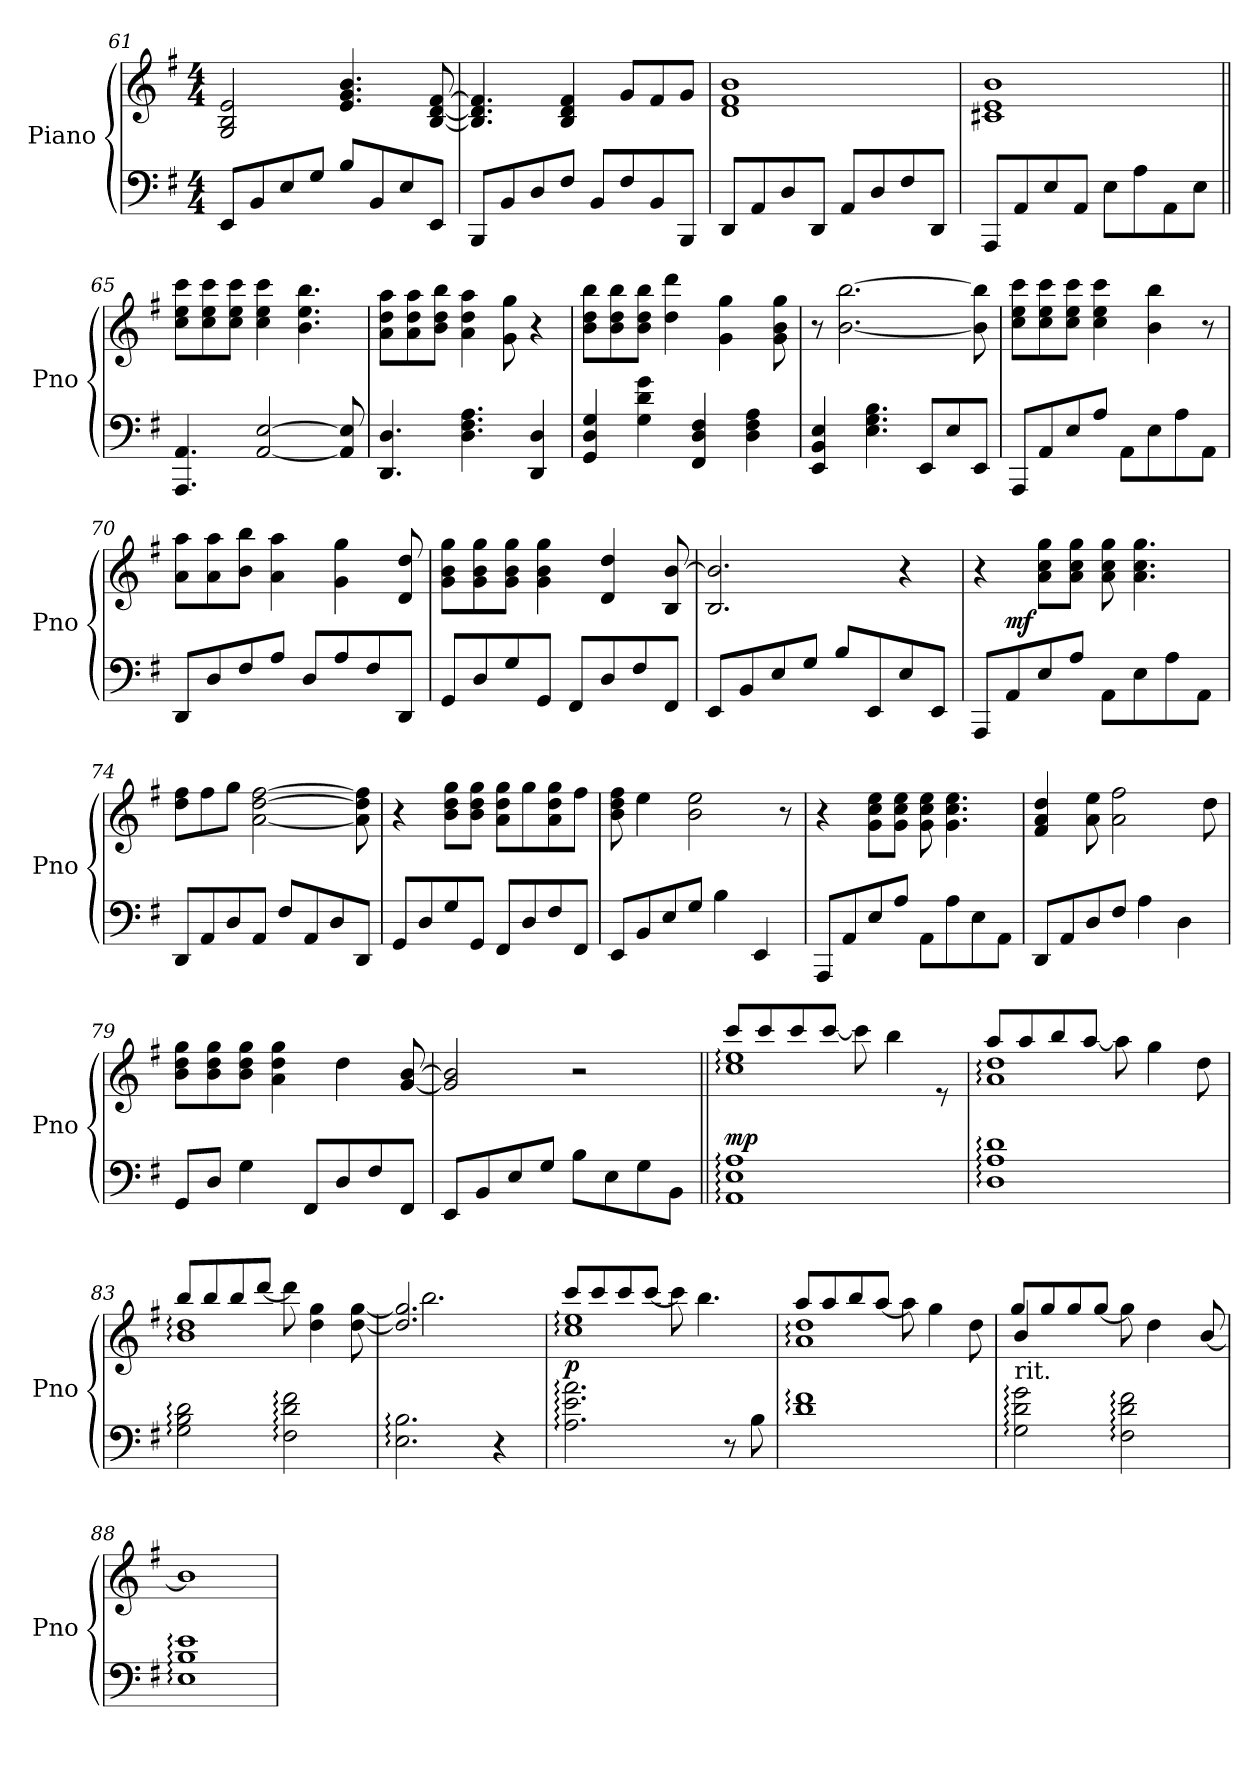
**kern	**kern	**dynam
*part1	*part1	*part1
*staff2	*staff1	*staff1/2
*I"Piano	*	*
*I'Pno	*	*
!!LO:LB:g=z
*clefF4	*clefG2	*
*k[f#]	*k[f#]	*
*G:	*G:	*
*M4/4	*M4/4	*
=61	=61	=61
8EE/L	2G/ 2B/ 2e/	.
8BB/	.	.
8E/	.	.
8G/J	.	.
8B/L	4.e/ 4.g/ 4.b/	.
8BB/	.	.
8E/	.	.
8EE/J	[8B/ [8d/ [8f#/	.
=62	=62	=62
8BBB/L	4.B/] 4.d/] 4.f#/]	.
8BB/	.	.
8D/	.	.
8F#/J	4B/ 4d/ 4f#/	.
8BB/L	.	.
8F#/	8g/L	.
8BB/	8f#/	.
8BBB/J	8g/J	.
=63	=63	=63
8DD/L	1d 1f# 1b	.
8AA/	.	.
8D/	.	.
8DD/J	.	.
8AA/L	.	.
8D/	.	.
8F#/	.	.
8DD/J	.	.
=64	=64	=64
8AAA/L	1c#X 1e 1b	.
8AA/	.	.
8E/	.	.
8AA/J	.	.
8E\L	.	.
8A\	.	.
8AA\	.	.
8E\J	.	.
!!LO:LB:g=z
=65||	=65||	=65||
4.AAA/ 4.AA/	8cc\ 8ee\ 8ccc\L	.
.	8cc\ 8ee\ 8ccc\	.
.	8cc\ 8ee\ 8ccc\J	.
[2AA/ [2E/	4cc\ 4ee\ 4ccc\	.
.	4.b\ 4.ee\ 4.bb\	.
8AA/] 8E/]	.	.
=66	=66	=66
4.DD/ 4.D/	8a\ 8dd\ 8aa\L	.
.	8a\ 8dd\ 8aa\	.
.	8b\ 8dd\ 8bb\J	.
4.D\ 4.F#\ 4.A\	4a\ 4dd\ 4aa\	.
.	8g\ 8gg\	.
4DD/ 4D/	4r	.
=67	=67	=67
4GG/ 4D/ 4G/	8b\ 8dd\ 8bb\L	.
.	8b\ 8dd\ 8bb\	.
4G\ 4d\ 4g\	8b\ 8dd\ 8bb\J	.
.	4dd\ 4ddd\	.
4FF#/ 4D/ 4F#/	.	.
.	4g\ 4gg\	.
4D\ 4F#\ 4A\	.	.
.	8g\ 8b\ 8gg\	.
=68	=68	=68
4EE/ 4BB/ 4E/	8r	.
.	[2.b\ [2.bb\	.
4.E\ 4.G\ 4.B\	.	.
8EE/L	.	.
8E/	.	.
8EE/J	8b\] 8bb\]	.
!!LO:LB:g=z
=69	=69	=69
8AAA/L	8cc\ 8ee\ 8ccc\L	.
8AA/	8cc\ 8ee\ 8ccc\	.
8E/	8cc\ 8ee\ 8ccc\J	.
8A/J	4cc\ 4ee\ 4ccc\	.
8AA\L	.	.
8E\	4b\ 4bb\	.
8A\	.	.
8AA\J	8r	.
=70	=70	=70
8DD/L	8a\ 8aa\L	.
8D/	8a\ 8aa\	.
8F#/	8b\ 8bb\J	.
8A/J	4a\ 4aa\	.
8D/L	.	.
8A/	4g\ 4gg\	.
8F#/	.	.
8DD/J	8d/ 8dd/	.
=71	=71	=71
8GG/L	8g\ 8b\ 8gg\L	.
8D/	8g\ 8b\ 8gg\	.
8G/	8g\ 8b\ 8gg\J	.
8GG/J	4g\ 4b\ 4gg\	.
8FF#/L	.	.
8D/	4d/ 4dd/	.
8F#/	.	.
8FF#/J	8B/ [8b/	.
=72	=72	=72
8EE/L	2.B/ 2.b/]	.
8BB/	.	.
8E/	.	.
8G/J	.	.
8B/L	.	.
8EE/	.	.
8E/	4r	.
8EE/J	.	.
!!LO:LB:g=z
=73	=73	=73
8AAA/L	4r	.
!	!	!LO:DY:a=2
8AA/	.	mf
8E/	8a\ 8cc\ 8gg\L	.
8A/J	8a\ 8cc\ 8gg\J	.
8AA\L	8a\ 8cc\ 8gg\	.
8E\	4.a\ 4.cc\ 4.gg\	.
8A\	.	.
8AA\J	.	.
=74	=74	=74
8DD/L	8dd\ 8ff#\L	.
8AA/	8ff#\	.
8D/	8gg\J	.
8AA/J	[2a\ [2dd\ [2ff#\	.
8F#/L	.	.
8AA/	.	.
8D/	.	.
8DD/J	8a\] 8dd\] 8ff#\]	.
=75	=75	=75
8GG/L	4r	.
8D/	.	.
8G/	8b\ 8dd\ 8gg\L	.
8GG/J	8b\ 8dd\ 8gg\J	.
8FF#/L	8a\ 8dd\ 8gg\L	.
8D/	8gg\	.
8F#/	8a\ 8dd\ 8gg\	.
8FF#/J	8ff#\J	.
=76	=76	=76
8EE/L	8b\ 8dd\ 8ff#\	.
8BB/	4ee\	.
8E/	.	.
8G/J	2b\ 2ee\	.
4B\	.	.
4EE/	.	.
.	8r	.
=77	=77	=77
8AAA/L	4r	.
8AA/	.	.
8E/	8g\ 8cc\ 8ee\L	.
8A/J	8g\ 8cc\ 8ee\J	.
8AA\L	8g\ 8cc\ 8ee\	.
8A\	4.g\ 4.cc\ 4.ee\	.
8E\	.	.
8AA\J	.	.
!!LO:PB:g=z
=78	=78	=78
8DD/L	4f#/ 4a/ 4dd/	.
8AA/	.	.
8D/	8a\ 8ee\	.
8F#/J	2a\ 2ff#\	.
4A\	.	.
4D\	.	.
.	8dd\	.
=79	=79	=79
8GG/L	8b\ 8dd\ 8gg\L	.
8D/J	8b\ 8dd\ 8gg\	.
4G\	8b\ 8dd\ 8gg\J	.
.	4a\ 4dd\ 4gg\	.
8FF#/L	.	.
8D/	4dd\	.
8F#/	.	.
8FF#/J	[8g/ [8b/	.
=80	=80	=80
8EE/L	2g/] 2b/]	.
8BB/	.	.
8E/	.	.
8G/J	.	.
8B\L	2r	.
8E\	.	.
8G\	.	.
8BB\J	.	.
=81||	=81||	=81||
*	*^	*
!	!	!	!LO:DY:a=2
1AA: 1E: 1A:	1cc: 1ee:	8ccc/L	mp
.	.	8ccc/	.
.	.	8ccc/	.
.	.	[8ccc/J	.
.	.	8ccc\]	.
.	.	4bb\	.
.	.	8r	.
!!LO:LB:g=z	!!
=82	=82	=82	=82
1D: 1A: 1d:	1a: 1dd:	8aa/L	.
.	.	8aa/	.
.	.	8bb/	.
.	.	[8aa/J	.
.	.	8aa\]	.
.	.	4gg\	.
.	.	8dd\	.
=83	=83	=83	=83
2G\: 2B\: 2d\:	1b: 1dd:	8bb/L	.
.	.	8bb/	.
.	.	8bb/	.
.	.	[8ddd/J	.
2F#\: 2d\: 2f#\:	.	8ddd\]	.
.	.	4dd\ 4gg\	.
.	.	[8dd\ [8gg\	.
=84	=84	=84	=84
2.E\: 2.B\:	2.dd/] 2.gg/]	8ryy	.
.	.	2.bb\	.
4r	8ryy	.	.
.	8ryy	8ryy	.
=85	=85	=85	=85
!	!	!	!LO:DY:a=2
2.A\: 2.e\: 2.a\:	1cc: 1ee:	8ccc/L	p
.	.	8ccc/	.
.	.	8ccc/	.
.	.	[8ccc/J	.
.	.	8ccc\]	.
.	.	4.bb\	.
8r	.	.	.
8B\	.	.	.
!!LO:LB:g=z	!!
=86	=86	=86	=86
1d: 1f#:	1a: 1dd:	8aa/L	.
.	.	8aa/	.
.	.	8bb/	.
.	.	[8aa/J	.
.	.	8aa\]	.
.	.	4gg\	.
.	.	8dd\	.
=87	=87	=87	=87
*	*MM85	*	*
!LO:TX:a:t=rit.	!	!	!
2G\: 2d\: 2g\:	4b/	8gg/L	.
.	.	8gg/	.
.	4ryy	8gg/	.
*	*MM80	*	*
.	.	[8gg/J	.
2F#\: 2d\: 2f#\:	8ryy	8gg\]	.
*	*MM75	*	*
.	8ryy	4dd\	.
.	8ryy	.	.
.	[8b/	8ryy	.
*	*v	*v	*
=88	=88	=88
1E: 1B: 1e:	1b]	.
=	=	=
*-	*-	*-
